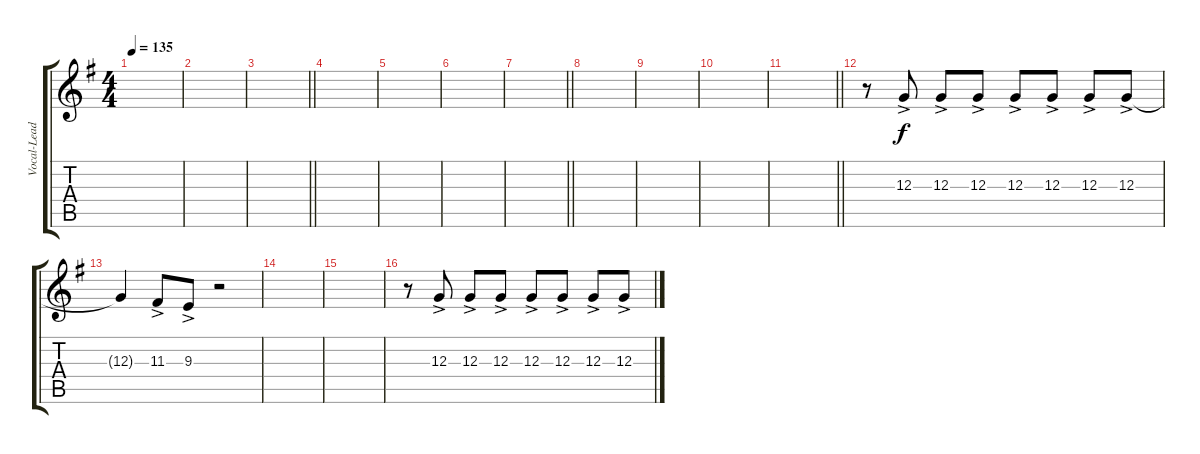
\track ("Vocal-Lead1" "Vocal-Lead") {instrument lead6voice}
\staff {score tabs}
\tuning (E4 B3 G3 D3 A2 E2) {hide}
\ts (4 4)
\tempo 135
\clef g2
\ks g
|
|
\barLineRight lightlight
|
|
|
|
\barLineRight lightlight
|
|
|
|
\barLineRight lightlight
|
r.8 12.3{ac}.8 12.3{ac}.8 12.3{ac}.8 12.3{ac}.8 12.3{ac}.8 12.3{ac}.8 12.3{ac}.8 |
12.3{t}.4 11.3{ac}.8 9.3{ac}.8 r.2 |
|
|
r.8 12.3{ac}.8 12.3{ac}.8 12.3{ac}.8 12.3{ac}.8 12.3{ac}.8 12.3{ac}.8 12.3{ac}.8
